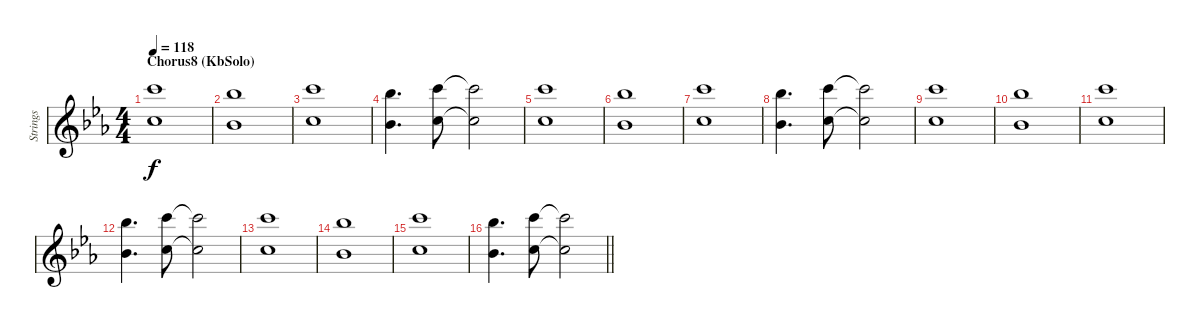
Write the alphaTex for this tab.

\track ("Strings" "Strings") {instrument stringensemble1}
\staff {score}
\tuning (E5 B4 G4 D4 A3 E3) {hide}
\ts (4 4)
\section ("" "Chorus8 (KbSolo)")
\tempo 118
\clef g2
\ks cminor
(8.1 1.2).1{dy f} |
(6.1 3.3).1 |
(8.1 1.2).1 |
(6.1 3.3).4{d} (8.1 1.2).8 (8.1{t} 1.2{t}).2 |
(8.1 1.2).1 |
(6.1 3.3).1 |
(8.1 1.2).1 |
(6.1 3.3).4{d} (8.1 1.2).8 (8.1{t} 1.2{t}).2 |
(8.1 1.2).1 |
(6.1 3.3).1 |
(8.1 1.2).1 |
(6.1 3.3).4{d} (8.1 1.2).8 (8.1{t} 1.2{t}).2 |
(8.1 1.2).1 |
(6.1 3.3).1 |
(8.1 1.2).1 |
\barLineRight lightlight
(6.1 3.3).4{d} (8.1 1.2).8 (8.1{t} 1.2{t}).2
